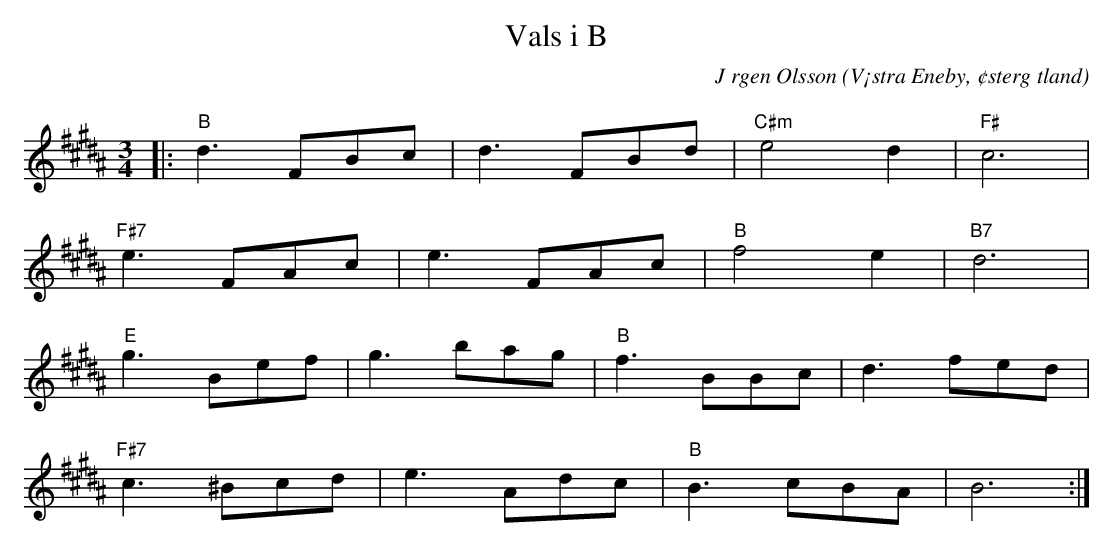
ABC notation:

X:1
T:Vals i B
C:J rgen Olsson
O:V¡stra Eneby, ¢sterg tland
Q:160
M:3/4
L:1/8
K:B
|:"B" d3 FBc|d3 FBd|"C#m" e4d2|"F#" c6 |
"F#7" e3 FAc|e3 FAc |"B" f4e2|"B7"d6 |
"E" g3 Bef|g3 bag |"B" f3 BBc|d3 fed |
"F#7" c3 ^Bcd|e3 Adc |"B" B3 cBA| B6 :|]
